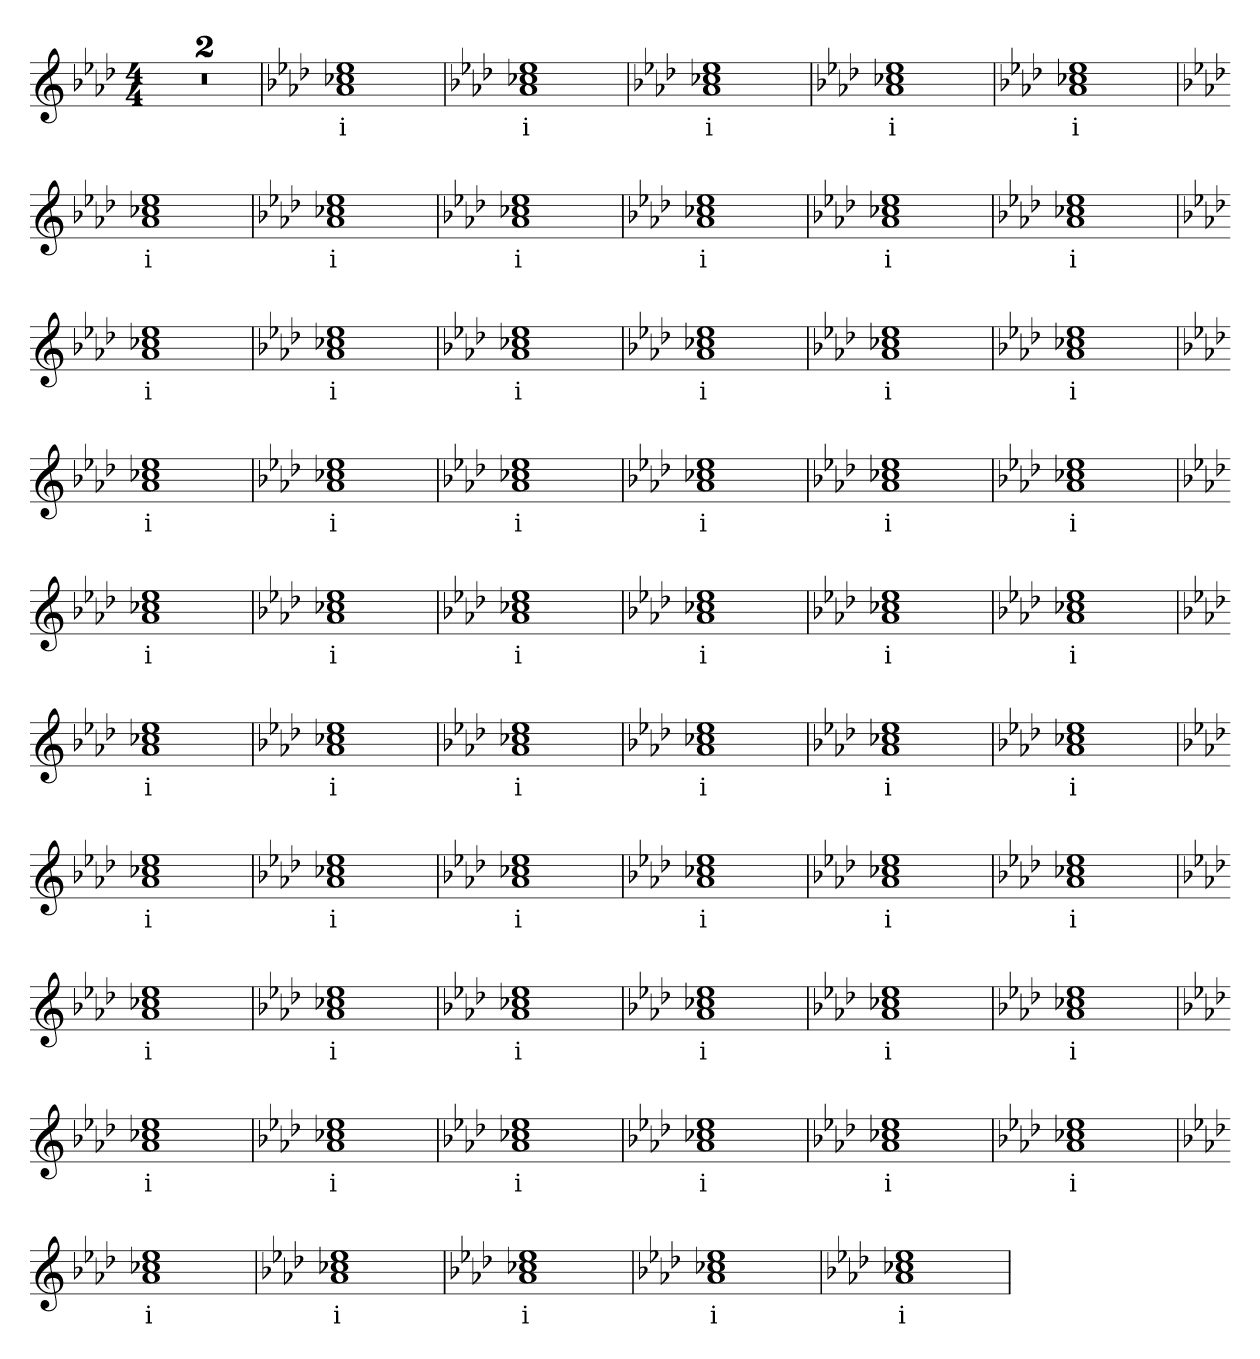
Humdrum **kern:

**kern	**text
*part1	*part1
*staff1	*staff1
*k[b-e-a-d-]	*
*A-:	*
*M4/4	*
=	=
1r	.
=	=
*k[b-e-a-d-]	*
*A-:	*
*M4/4	*
1r	.
=	=
*k[b-e-a-d-]	*
*A-:	*
1a- 1cc-X 1ee-	i
=	=
*k[b-e-a-d-]	*
*A-:	*
1a- 1cc-X 1ee-	i
=	=
*k[b-e-a-d-]	*
*A-:	*
1a- 1cc-X 1ee-	i
=	=
*k[b-e-a-d-]	*
*A-:	*
1a- 1cc-X 1ee-	i
=	=
*k[b-e-a-d-]	*
*A-:	*
1a- 1cc-X 1ee-	i
=	=
*k[b-e-a-d-]	*
*A-:	*
1a- 1cc-X 1ee-	i
=	=
*k[b-e-a-d-]	*
*A-:	*
1a- 1cc-X 1ee-	i
=	=
*k[b-e-a-d-]	*
*A-:	*
1a- 1cc-X 1ee-	i
=	=
*k[b-e-a-d-]	*
*A-:	*
1a- 1cc-X 1ee-	i
=	=
*k[b-e-a-d-]	*
*A-:	*
1a- 1cc-X 1ee-	i
=	=
*k[b-e-a-d-]	*
*A-:	*
1a- 1cc-X 1ee-	i
=	=
*k[b-e-a-d-]	*
*A-:	*
1a- 1cc-X 1ee-	i
=	=
*k[b-e-a-d-]	*
*A-:	*
1a- 1cc-X 1ee-	i
=	=
*k[b-e-a-d-]	*
*A-:	*
1a- 1cc-X 1ee-	i
=	=
*k[b-e-a-d-]	*
*A-:	*
1a- 1cc-X 1ee-	i
=	=
*k[b-e-a-d-]	*
*A-:	*
1a- 1cc-X 1ee-	i
=	=
*k[b-e-a-d-]	*
*A-:	*
1a- 1cc-X 1ee-	i
=	=
*k[b-e-a-d-]	*
*A-:	*
1a- 1cc-X 1ee-	i
=	=
*k[b-e-a-d-]	*
*A-:	*
1a- 1cc-X 1ee-	i
=	=
*k[b-e-a-d-]	*
*A-:	*
1a- 1cc-X 1ee-	i
=	=
*k[b-e-a-d-]	*
*A-:	*
1a- 1cc-X 1ee-	i
=	=
*k[b-e-a-d-]	*
*A-:	*
1a- 1cc-X 1ee-	i
=	=
*k[b-e-a-d-]	*
*A-:	*
1a- 1cc-X 1ee-	i
=	=
*k[b-e-a-d-]	*
*A-:	*
1a- 1cc-X 1ee-	i
=	=
*k[b-e-a-d-]	*
*A-:	*
1a- 1cc-X 1ee-	i
=	=
*k[b-e-a-d-]	*
*A-:	*
1a- 1cc-X 1ee-	i
=	=
*k[b-e-a-d-]	*
*A-:	*
1a- 1cc-X 1ee-	i
=	=
*k[b-e-a-d-]	*
*A-:	*
1a- 1cc-X 1ee-	i
=	=
*k[b-e-a-d-]	*
*A-:	*
1a- 1cc-X 1ee-	i
=	=
*k[b-e-a-d-]	*
*A-:	*
1a- 1cc-X 1ee-	i
=	=
*k[b-e-a-d-]	*
*A-:	*
1a- 1cc-X 1ee-	i
=	=
*k[b-e-a-d-]	*
*A-:	*
1a- 1cc-X 1ee-	i
=	=
*k[b-e-a-d-]	*
*A-:	*
1a- 1cc-X 1ee-	i
=	=
*k[b-e-a-d-]	*
*A-:	*
1a- 1cc-X 1ee-	i
=	=
*k[b-e-a-d-]	*
*A-:	*
1a- 1cc-X 1ee-	i
=	=
*k[b-e-a-d-]	*
*A-:	*
1a- 1cc-X 1ee-	i
=	=
*k[b-e-a-d-]	*
*A-:	*
1a- 1cc-X 1ee-	i
=	=
*k[b-e-a-d-]	*
*A-:	*
1a- 1cc-X 1ee-	i
=	=
*k[b-e-a-d-]	*
*A-:	*
1a- 1cc-X 1ee-	i
=	=
*k[b-e-a-d-]	*
*A-:	*
1a- 1cc-X 1ee-	i
=	=
*k[b-e-a-d-]	*
*A-:	*
1a- 1cc-X 1ee-	i
=	=
*k[b-e-a-d-]	*
*A-:	*
1a- 1cc-X 1ee-	i
=	=
*k[b-e-a-d-]	*
*A-:	*
1a- 1cc-X 1ee-	i
=	=
*k[b-e-a-d-]	*
*A-:	*
1a- 1cc-X 1ee-	i
=	=
*k[b-e-a-d-]	*
*A-:	*
1a- 1cc-X 1ee-	i
=	=
*k[b-e-a-d-]	*
*A-:	*
1a- 1cc-X 1ee-	i
=	=
*k[b-e-a-d-]	*
*A-:	*
1a- 1cc-X 1ee-	i
=	=
*k[b-e-a-d-]	*
*A-:	*
1a- 1cc-X 1ee-	i
=	=
*k[b-e-a-d-]	*
*A-:	*
1a- 1cc-X 1ee-	i
=	=
*k[b-e-a-d-]	*
*A-:	*
1a- 1cc-X 1ee-	i
=	=
*k[b-e-a-d-]	*
*A-:	*
1a- 1cc-X 1ee-	i
=	=
*k[b-e-a-d-]	*
*A-:	*
1a- 1cc-X 1ee-	i
=	=
*k[b-e-a-d-]	*
*A-:	*
1a- 1cc-X 1ee-	i
=	=
*k[b-e-a-d-]	*
*A-:	*
1a- 1cc-X 1ee-	i
=	=
*k[b-e-a-d-]	*
*A-:	*
1a- 1cc-X 1ee-	i
=	=
*k[b-e-a-d-]	*
*A-:	*
1a- 1cc-X 1ee-	i
=	=
*k[b-e-a-d-]	*
*A-:	*
1a- 1cc-X 1ee-	i
=	=
*k[b-e-a-d-]	*
*A-:	*
1a- 1cc-X 1ee-	i
=	=
*-	*-
